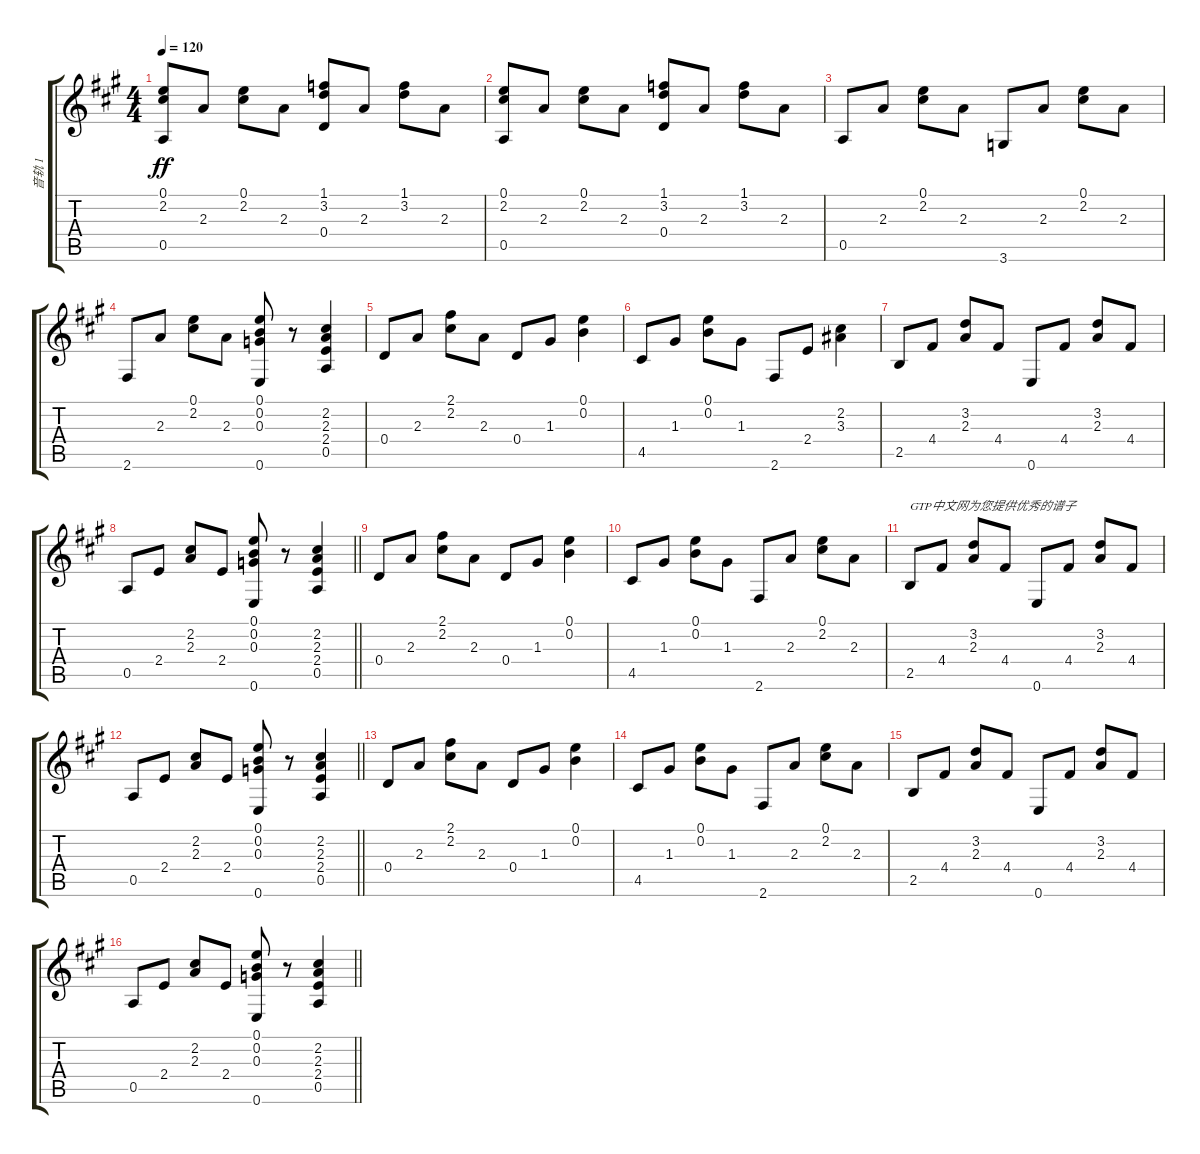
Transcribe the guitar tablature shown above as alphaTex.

\track ("音轨 1" "音轨 1") {instrument acousticguitarsteel}
\staff {score tabs}
\tuning (E4 B3 G3 D3 A2 E2) {hide}
\ts (4 4)
\tempo 120
\clef g2
\ks a
(0.1 2.2 0.5).8{dy ff} 2.3.8 (0.1 2.2).8 2.3.8 (1.1 3.2 0.4).8 2.3.8 (1.1 3.2).8 2.3.8 |
(0.1 2.2 0.5).8 2.3.8 (0.1 2.2).8 2.3.8 (1.1 3.2 0.4).8 2.3.8 (1.1 3.2).8 2.3.8 |
0.5.8 2.3.8 (0.1 2.2).8 2.3.8 3.6.8 2.3.8 (0.1 2.2).8 2.3.8 |
2.6.8 2.3.8 (0.1 2.2).8 2.3.8 (0.1 0.2 0.3 0.6).8 r.8 (2.2 2.3 2.4 0.5).4 |
0.4.8 2.3.8 (2.1 2.2).8 2.3.8 0.4.8 1.3.8 (0.1 0.2).4 |
4.5.8 1.3.8 (0.1 0.2).8 1.3.8 2.6.8 2.4.8 (2.2 3.3).4 |
2.5.8 4.4.8 (3.2 2.3).8 4.4.8 0.6.8 4.4.8 (3.2 2.3).8 4.4.8 |
\barLineRight lightlight
0.5.8 2.4.8 (2.2 2.3).8 2.4.8 (0.1 0.2 0.3 0.6).8 r.8 (2.2 2.3 2.4 0.5).4 |
0.4.8 2.3.8 (2.1 2.2).8 2.3.8 0.4.8 1.3.8 (0.1 0.2).4 |
4.5.8 1.3.8 (0.1 0.2).8 1.3.8 2.6.8 2.3.8 (0.1 2.2).8 2.3.8 |
2.5.8{txt "GTP中文网为您提供优秀的谱子"} 4.4.8 (3.2 2.3).8 4.4.8 0.6.8 4.4.8 (3.2 2.3).8 4.4.8 |
\barLineRight lightlight
0.5.8 2.4.8 (2.2 2.3).8 2.4.8 (0.1 0.2 0.3 0.6).8 r.8 (2.2 2.3 2.4 0.5).4 |
0.4.8 2.3.8 (2.1 2.2).8 2.3.8 0.4.8 1.3.8 (0.1 0.2).4 |
4.5.8 1.3.8 (0.1 0.2).8 1.3.8 2.6.8 2.3.8 (0.1 2.2).8 2.3.8 |
2.5.8 4.4.8 (3.2 2.3).8 4.4.8 0.6.8 4.4.8 (3.2 2.3).8 4.4.8 |
\barLineRight lightlight
0.5.8 2.4.8 (2.2 2.3).8 2.4.8 (0.1 0.2 0.3 0.6).8 r.8 (2.2 2.3 2.4 0.5).4
